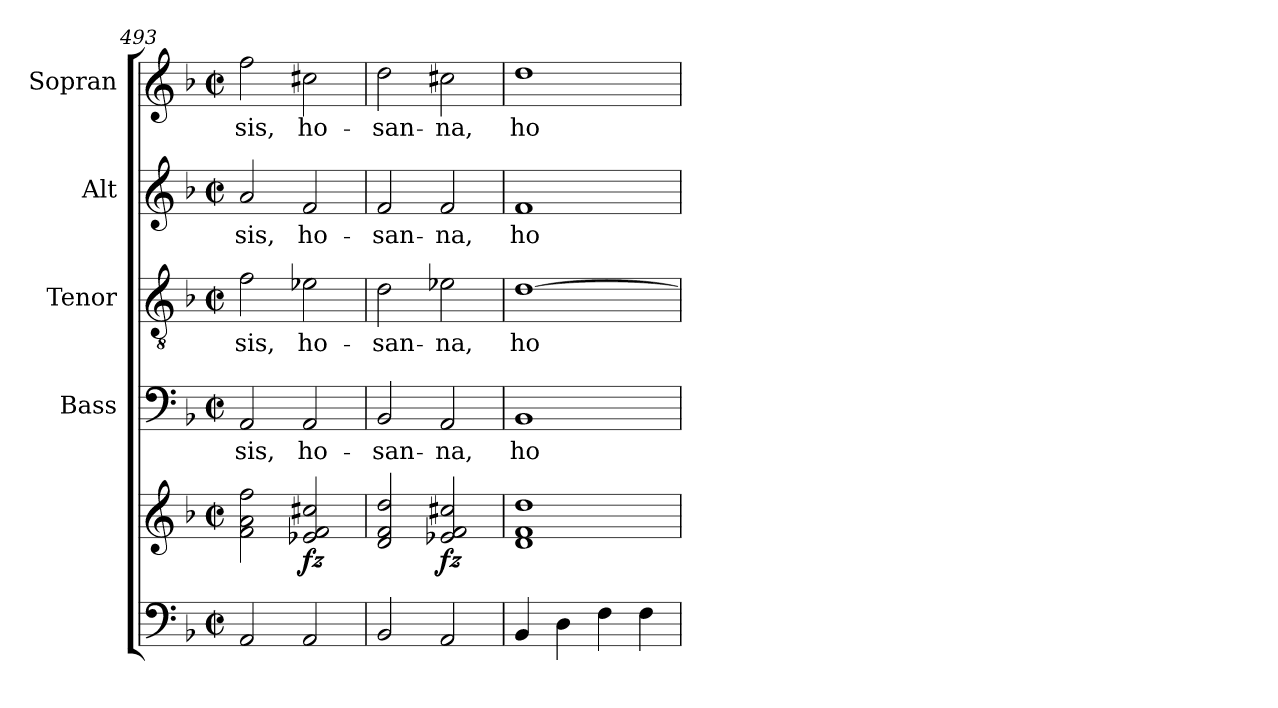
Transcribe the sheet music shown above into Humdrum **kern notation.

**kern	**kern	**dynam	**kern	**text	**kern	**text	**kern	**text	**kern	**text
*part5	*part5	*part5	*part4	*part4	*part3	*part3	*part2	*part2	*part1	*part1
*staff6	*staff5	*staff5/6	*staff4	*staff4	*staff3	*staff3	*staff2	*staff2	*staff1	*staff1
*	*	*	*I"Bass	*	*I"Tenor	*	*I"Alt	*	*I"Sopran	*
*	*	*	*I'B.	*	*I'T.	*	*I'A.	*	*I'S.	*
*clefF4	*clefG2	*	*clefF4	*	*clefGv2	*	*clefG2	*	*clefG2	*
*k[b-]	*k[b-]	*	*k[b-]	*	*k[b-]	*	*k[b-]	*	*k[b-]	*
*F:	*F:	*	*F:	*	*F:	*	*F:	*	*F:	*
*M2/2	*M2/2	*	*M2/2	*	*M2/2	*	*M2/2	*	*M2/2	*
*met(c|)	*met(c|)	*	*met(c|)	*	*met(c|)	*	*met(c|)	*	*met(c|)	*
=493	=493	=493	=493	=493	=493	=493	=493	=493	=493	=493
!	!	!	!	!LO:LY:b	!	!LO:LY:b	!	!LO:LY:b	!	!LO:LY:b
2AA/	2f\ 2a\ 2ff\	.	2AA/	-sis,	2f\	-sis,	2a/	-sis,	2ff\	-sis,
!	!	!LO:DY:b	!	!LO:LY:b	!	!LO:LY:b	!	!LO:LY:b	!	!LO:LY:b
2AA/	2e-X/ 2f/ 2cc#X/	fz	2AA/	ho-	2e-X\	ho-	2f/	ho-	2cc#X\	ho-
=494	=494	=494	=494	=494	=494	=494	=494	=494	=494	=494
!	!	!	!	!LO:LY:b	!	!LO:LY:b	!	!LO:LY:b	!	!LO:LY:b
2BB-/	2d/ 2f/ 2dd/	.	2BB-/	-san-	2d\	-san-	2f/	-san-	2dd\	-san-
!	!	!LO:DY:b	!	!LO:LY:b	!	!LO:LY:b	!	!LO:LY:b	!	!LO:LY:b
2AA/	2e-X/ 2f/ 2cc#X/	fz	2AA/	-na,	2e-X\	-na,	2f/	-na,	2cc#X\	-na,
!!LO:LB:g=z
=495	=495	=495	=495	=495	=495	=495	=495	=495	=495	=495
!	!	!	!	!LO:LY:b	!	!LO:LY:b	!	!LO:LY:b	!	!LO:LY:b
4BB-/	1d 1f 1dd	.	1BB-	ho-	[1d	ho-	1f	ho-	1dd	ho-
4D\	.	.	.	.	.	.	.	.	.	.
4F\	.	.	.	.	.	.	.	.	.	.
4F\	.	.	.	.	.	.	.	.	.	.
=	=	=	=	=	=	=	=	=	=	=
*-	*-	*-	*-	*-	*-	*-	*-	*-	*-	*-
